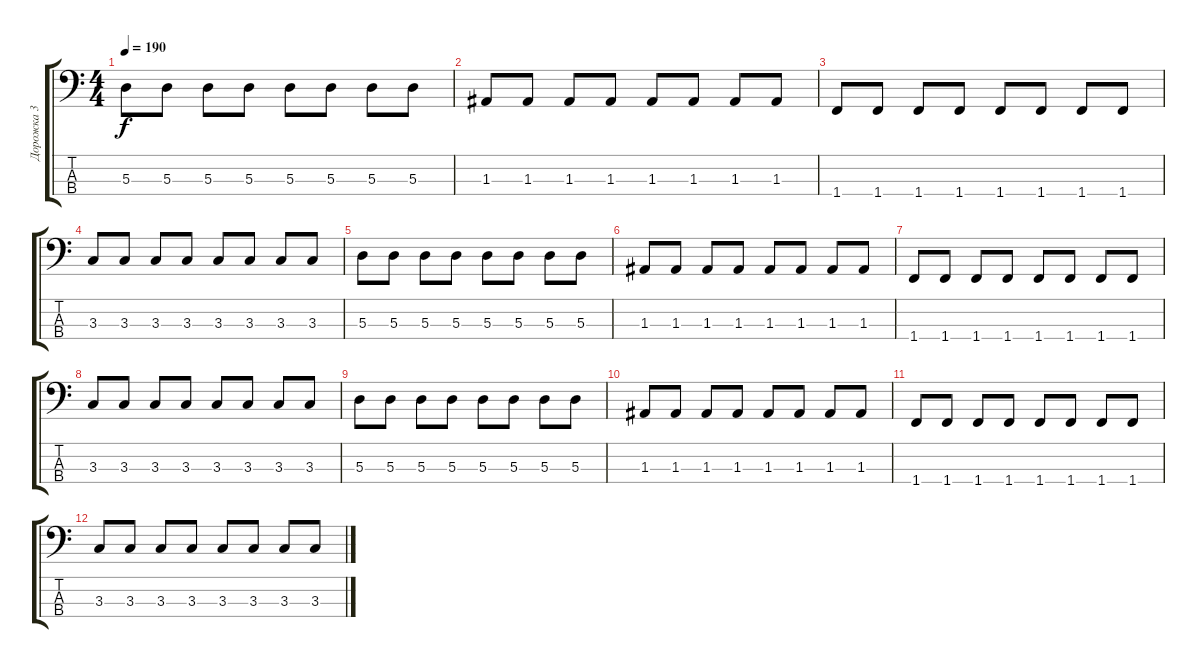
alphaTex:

\track ("Дорожка 3" "Дорожка 3") {instrument electricbassfinger}
\staff {score tabs}
\tuning (G2 D2 A1 E1) {hide}
\ts (4 4)
\tempo 190
\clef f4
\ks c
5.3.8{dy f} 5.3.8 5.3.8 5.3.8 5.3.8 5.3.8 5.3.8 5.3.8 |
1.3.8 1.3.8 1.3.8 1.3.8 1.3.8 1.3.8 1.3.8 1.3.8 |
1.4.8 1.4.8 1.4.8 1.4.8 1.4.8 1.4.8 1.4.8 1.4.8 |
3.3.8 3.3.8 3.3.8 3.3.8 3.3.8 3.3.8 3.3.8 3.3.8 |
5.3.8 5.3.8 5.3.8 5.3.8 5.3.8 5.3.8 5.3.8 5.3.8 |
1.3.8 1.3.8 1.3.8 1.3.8 1.3.8 1.3.8 1.3.8 1.3.8 |
1.4.8 1.4.8 1.4.8 1.4.8 1.4.8 1.4.8 1.4.8 1.4.8 |
3.3.8 3.3.8 3.3.8 3.3.8 3.3.8 3.3.8 3.3.8 3.3.8 |
5.3.8 5.3.8 5.3.8 5.3.8 5.3.8 5.3.8 5.3.8 5.3.8 |
1.3.8 1.3.8 1.3.8 1.3.8 1.3.8 1.3.8 1.3.8 1.3.8 |
1.4.8 1.4.8 1.4.8 1.4.8 1.4.8 1.4.8 1.4.8 1.4.8 |
3.3.8 3.3.8 3.3.8 3.3.8 3.3.8 3.3.8 3.3.8 3.3.8
